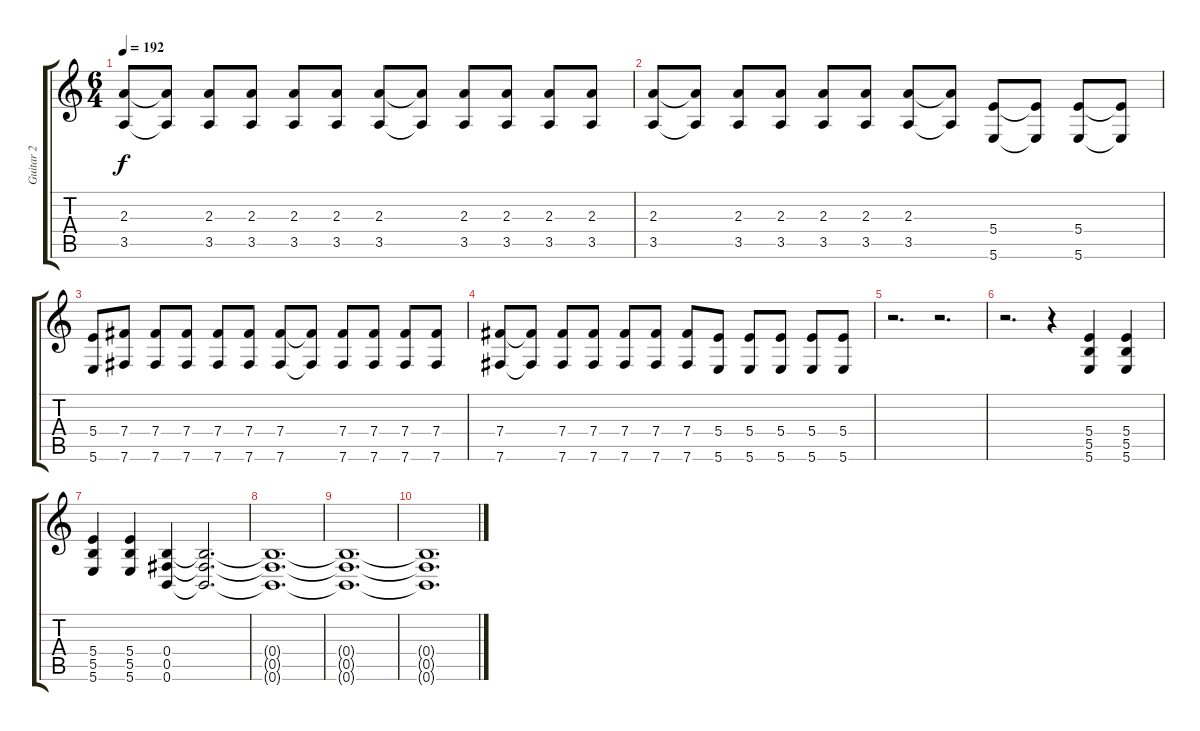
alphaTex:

\track ("Guitar 2" "Guitar 2") {instrument distortionguitar}
\staff {score tabs}
\tuning (E4 B3 G3 B2 Gb2 B1) {hide}
\ts (6 4)
\tempo 192
\clef g2
\ks c
(2.3 3.5).8{dy f} (2.3{t} 3.5{t}).8 (2.3 3.5).8 (2.3 3.5).8 (2.3 3.5).8 (2.3 3.5).8 (2.3 3.5).8 (2.3{t} 3.5{t}).8 (2.3 3.5).8 (2.3 3.5).8 (2.3 3.5).8 (2.3 3.5).8 |
(2.3 3.5).8 (2.3{t} 3.5{t}).8 (2.3 3.5).8 (2.3 3.5).8 (2.3 3.5).8 (2.3 3.5).8 (2.3 3.5).8 (2.3{t} 3.5{t}).8 (5.4 5.6).8 (5.4{t} 5.6{t}).8 (5.4 5.6).8 (5.4{t} 5.6{t}).8 |
(5.4 5.6).8 (7.4 7.6).8 (7.4 7.6).8 (7.4 7.6).8 (7.4 7.6).8 (7.4 7.6).8 (7.4 7.6).8 (7.4{t} 7.6{t}).8 (7.4 7.6).8 (7.4 7.6).8 (7.4 7.6).8 (7.4 7.6).8 |
(7.4 7.6).8 (7.4{t} 7.6{t}).8 (7.4 7.6).8 (7.4 7.6).8 (7.4 7.6).8 (7.4 7.6).8 (7.4 7.6).8 (5.4 5.6).8 (5.4 5.6).8 (5.4 5.6).8 (5.4 5.6).8 (5.4 5.6).8 |
r.2{d} r.2{d} |
r.2{d} r.4 (5.4 5.5 5.6).4 (5.4 5.5 5.6).4 |
(5.4 5.5 5.6).4 (5.4 5.5 5.6).4 (0.4 0.5 0.6).4{volume 0} (0.4{t} 0.5{t} 0.6{t}).2{d} |
(0.4{t} 0.5{t} 0.6{t}).1{d} |
(0.4{t} 0.5{t} 0.6{t}).1{d} |
(0.4{t} 0.5{t} 0.6{t}).1{d}
